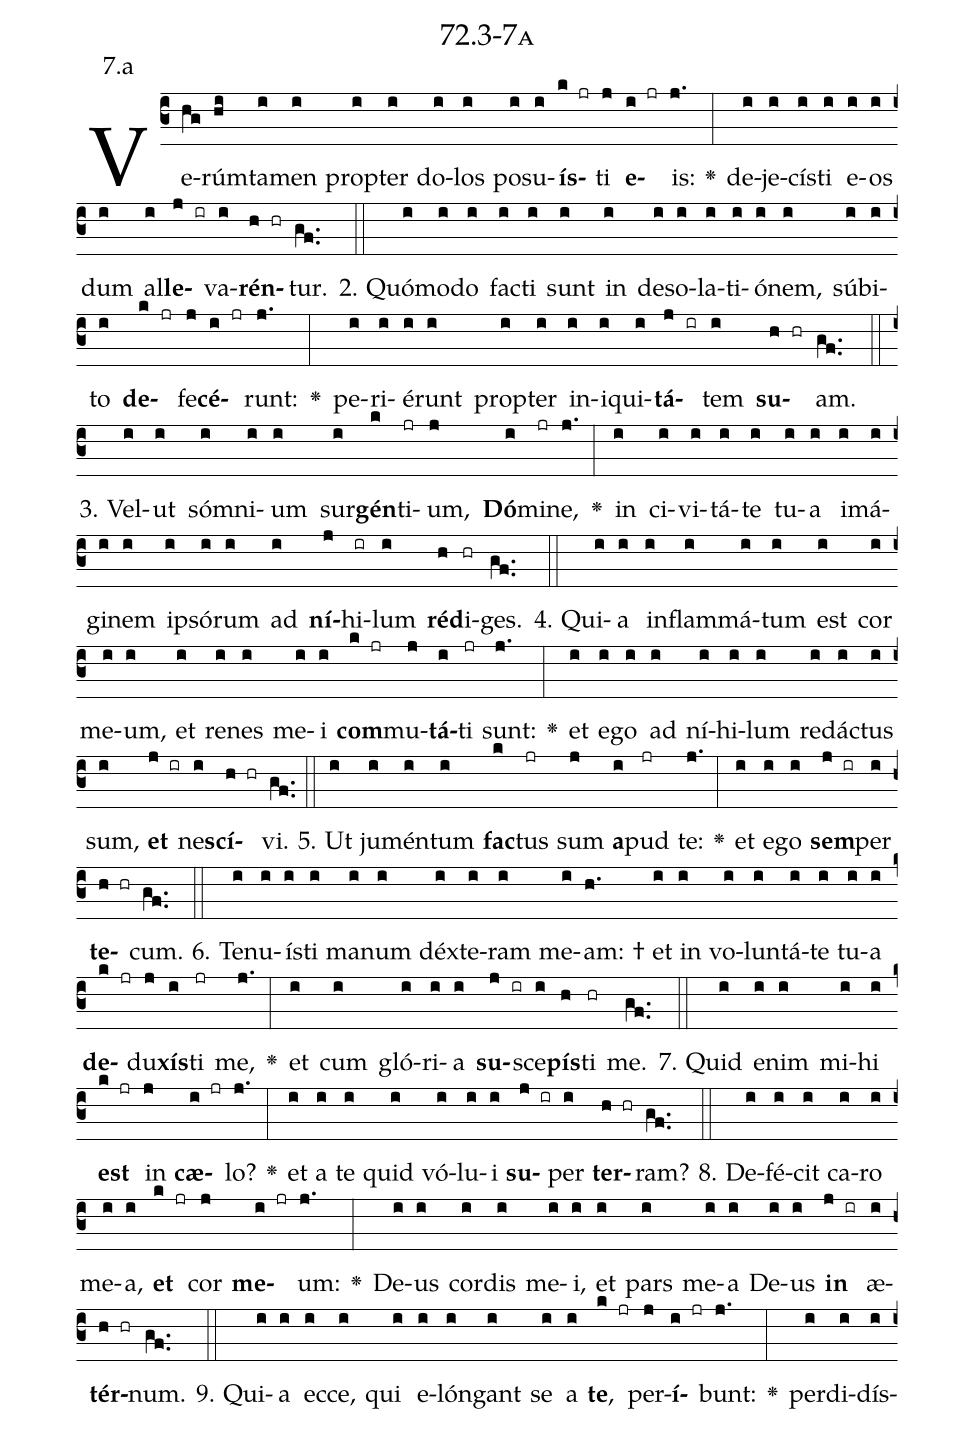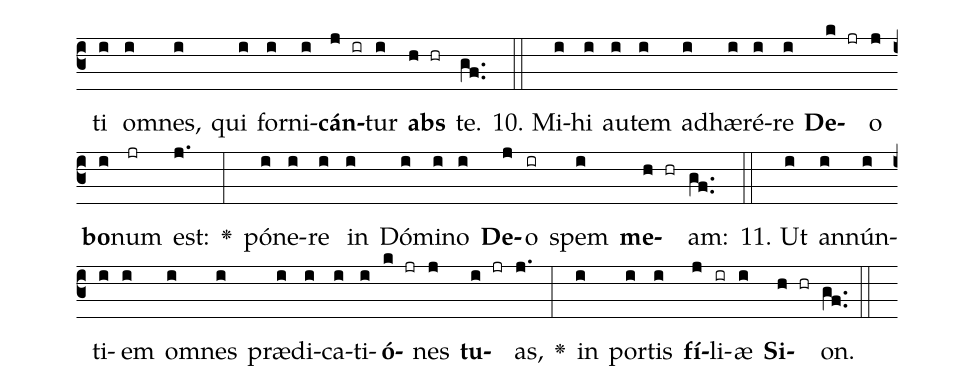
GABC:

name: 72.3-7a;
annotation: 7.a;
%%
(c3)Ve(hg)rúm(hi)ta(i)men(i) prop(i)ter(i) do(i)los(i) po(i)su(i)<b>ís</b>(k jr)ti(j) <b>e</b>(i jr)is:(j.) <v>\greheightstar</v>(:) de(i)je(i)cís(i)ti(i) e(i)os(i) dum(i) al(i)<b>le</b>(j ir)va(i)<b>rén</b>(h hr)tur.(gf..) (::)
2. Quó(i)mo(i)do(i) fac(i)ti(i) sunt(i) in(i) de(i)so(i)la(i)ti(i)ó(i)nem,(i) súb(i)i(i)to(i) <b>de</b>(k jr)fe(j)<b>cé</b>(i jr)runt:(j.) <v>\greheightstar</v>(:) pe(i)ri(i)é(i)runt(i) prop(i)ter(i) in(i)i(i)qui(i)<b>tá</b>(j ir)tem(i) <b>su</b>(h hr)am.(gf..) (::)
3. Vel(i)ut(i) sóm(i)ni(i)um(i) sur(i)<b>gén</b>(k)ti(jr)um,(j) <b>Dó</b>(i)mi(jr)ne,(j.) <v>\greheightstar</v>(:) in(i) ci(i)vi(i)tá(i)te(i) tu(i)a(i) i(i)má(i)gi(i)nem(i) ip(i)só(i)rum(i) ad(i) <b>ní</b>(j)hi(ir)lum(i) <b>réd</b>(h)i(hr)ges.(gf..) (::)
4. Qui(i)a(i) in(i)flam(i)má(i)tum(i) est(i) cor(i) me(i)um,(i) et(i) re(i)nes(i) me(i)i(i) <b>com</b>(k jr)mu(j)<b>tá</b>(i)ti(jr) sunt:(j.) <v>\greheightstar</v>(:) et(i) e(i)go(i) ad(i) ní(i)hi(i)lum(i) red(i)ác(i)tus(i) sum,(i) <b>et</b>(j ir) ne(i)<b>scí</b>(h hr)vi.(gf..) (::)
5. Ut(i) ju(i)mén(i)tum(i) <b>fac</b>(k)tus(jr) sum(j) <b>a</b>(i)pud(jr) te:(j.) <v>\greheightstar</v>(:) et(i) e(i)go(i) <b>sem</b>(j ir)per(i) <b>te</b>(h hr)cum.(gf..) (::)
6. Te(i)nu(i)ís(i)ti(i) ma(i)num(i) déx(i)te(i)ram(i) me(i)am: †(h.) et(i) in(i) vo(i)lun(i)tá(i)te(i) tu(i)a(i) <b>de</b>(k jr)du(j)<b>xís</b>(i)ti(jr) me,(j.) <v>\greheightstar</v>(:) et(i) cum(i) gló(i)ri(i)a(i) <b>su</b>(j ir)sce(i)<b>pís</b>(h)ti(hr) me.(gf..) (::)
7. Quid(i) e(i)nim(i) mi(i)hi(i) <b>est</b>(k jr) in(j) <b>cæ</b>(i jr)lo?(j.) <v>\greheightstar</v>(:) et(i) a(i) te(i) quid(i) vó(i)lu(i)i(i) <b>su</b>(j ir)per(i) <b>ter</b>(h hr)ram?(gf..) (::)
8. De(i)fé(i)cit(i) ca(i)ro(i) me(i)a,(i) <b>et</b>(k jr) cor(j) <b>me</b>(i jr)um:(j.) <v>\greheightstar</v>(:) De(i)us(i) cor(i)dis(i) me(i)i,(i) et(i) pars(i) me(i)a(i) De(i)us(i) <b>in</b>(j ir) æ(i)<b>tér</b>(h hr)num.(gf..) (::)
9. Qui(i)a(i) ec(i)ce,(i) qui(i) e(i)lón(i)gant(i) se(i) a(i) <b>te</b>,(k jr) per(j)<b>í</b>(i jr)bunt:(j.) <v>\greheightstar</v>(:) per(i)di(i)dís(i)ti(i) om(i)nes,(i) qui(i) for(i)ni(i)<b>cán</b>(j ir)tur(i) <b>abs</b>(h hr) te.(gf..) (::)
10. Mi(i)hi(i) au(i)tem(i) ad(i)hæ(i)ré(i)re(i) <b>De</b>(k jr)o(j) <b>bo</b>(i)num(jr) est:(j.) <v>\greheightstar</v>(:) pó(i)ne(i)re(i) in(i) Dó(i)mi(i)no(i) <b>De</b>(j)o(ir) spem(i) <b>me</b>(h hr)am:(gf..) (::)
11. Ut(i) an(i)nún(i)ti(i)em(i) om(i)nes(i) præ(i)di(i)ca(i)ti(i)<b>ó</b>(k jr)nes(j) <b>tu</b>(i jr)as,(j.) <v>\greheightstar</v>(:) in(i) por(i)tis(i) <b>fí</b>(j)li(ir)æ(i) <b>Si</b>(h hr)on.(gf..) (::)
